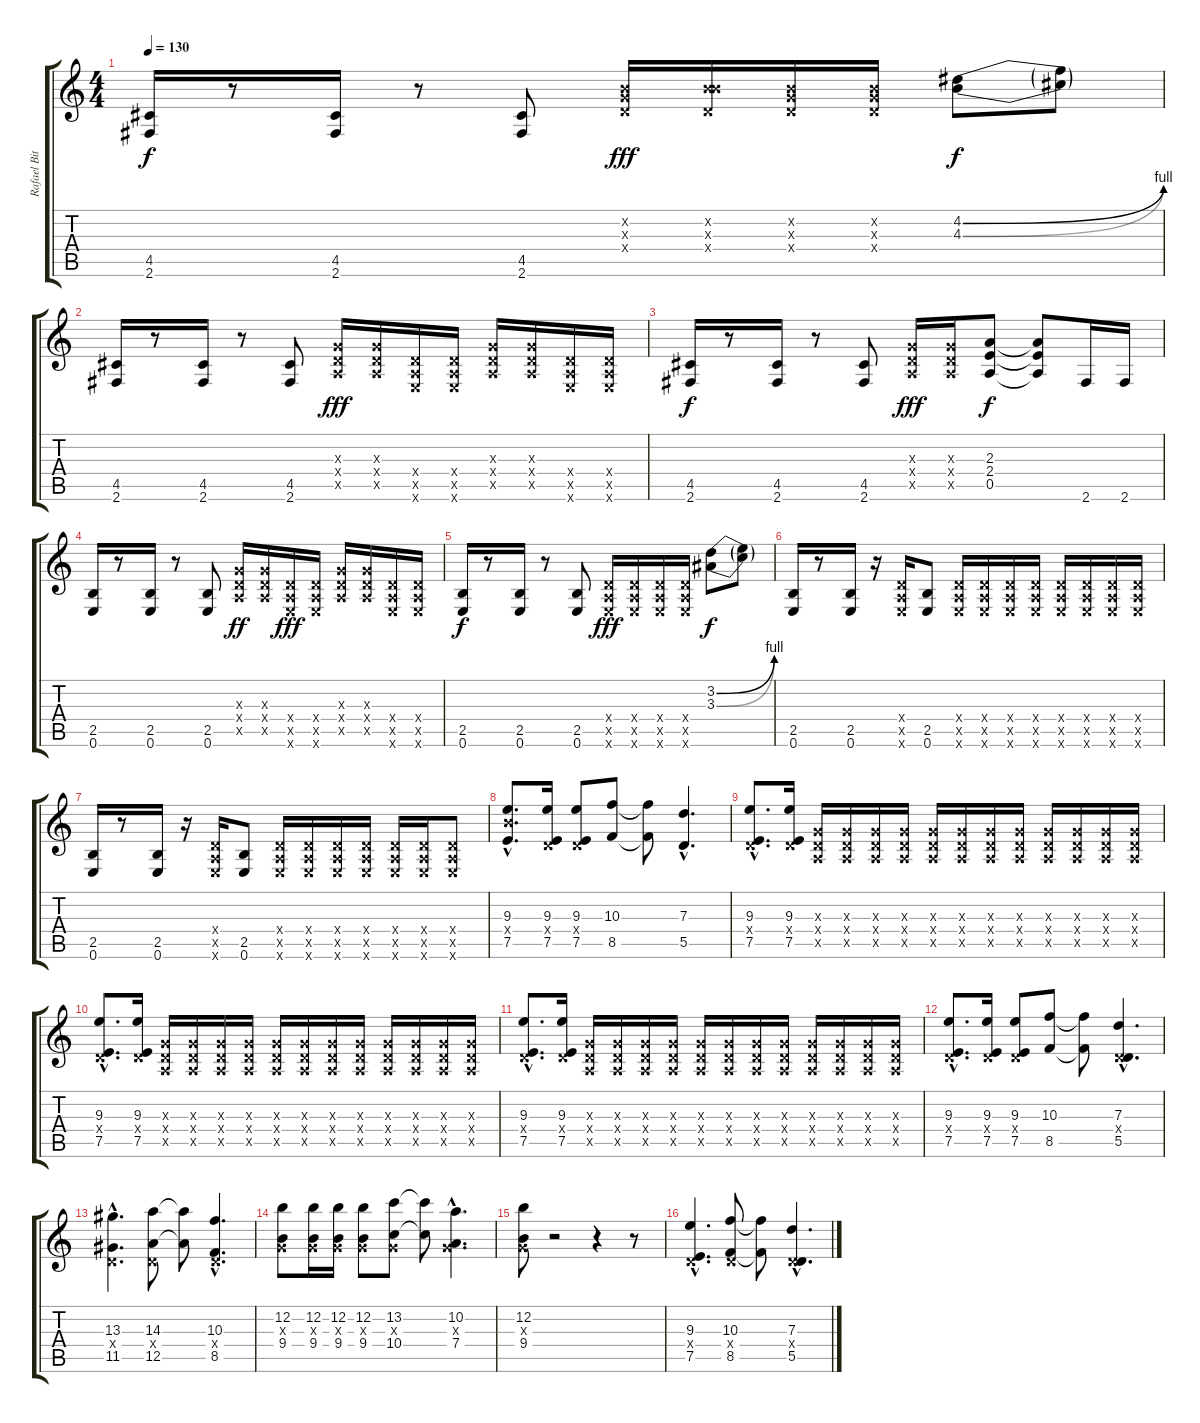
\track ("Rafael Bittencourt" "Rafael Bit") {instrument distortionguitar}
\staff {score tabs}
\tuning (E4 B3 G3 D3 A2 E2) {hide}
\ts (4 4)
\tempo 130
\clef g2
\ks c
(4.5 2.6).16{dy f} r.8 (4.5 2.6).16 r.8 (4.5 2.6).8 (0.2{x} 0.3{x} 0.4{x}).16{dy fff} (0.2{x} 4.3{x} 0.4{x}).16 (0.2{x} 0.3{x} 0.4{x}).16 (0.2{x} 0.3{x} 0.4{x}).16 (4.2{be (bend 0 0 60 4)} 4.3{be (bend 0 0 60 4)}).8{dy f} (4.2{t} 4.3{t}).8 |
(4.5 2.6).16 r.8 (4.5 2.6).16 r.8 (4.5 2.6).8 (0.3{x} 0.4{x} 0.5{x}).16{dy fff} (0.3{x} 0.4{x} 0.5{x}).16 (0.4{x} 0.5{x} 0.6{x}).16 (0.4{x} 0.5{x} 0.6{x}).16 (0.3{x} 0.4{x} 0.5{x}).16 (0.3{x} 0.4{x} 0.5{x}).16 (0.4{x} 0.5{x} 0.6{x}).16 (0.4{x} 0.5{x} 0.6{x}).16 |
(4.5 2.6).16{dy f} r.8 (4.5 2.6).16 r.8 (4.5 2.6).8 (0.3{x} 0.4{x} 0.5{x}).16{dy fff} (0.3{x} 0.4{x} 0.5{x}).16 (2.3 2.4 0.5).8{dy f} (2.3{t} 2.4{t} 0.5{t}).8 2.6.16 2.6.16 |
(2.5 0.6).16 r.8 (2.5 0.6).16 r.8 (2.5 0.6).8 (0.3{x} 0.4{x} 0.5{x}).16{dy ff} (0.3{x} 0.4{x} 0.5{x}).16 (0.4{x} 0.5{x} 0.6{x}).16{dy fff} (0.4{x} 0.5{x} 0.6{x}).16 (0.3{x} 0.4{x} 0.5{x}).16 (0.3{x} 0.4{x} 0.5{x}).16 (0.4{x} 0.5{x} 0.6{x}).16 (0.4{x} 0.5{x} 0.6{x}).16 |
(2.5 0.6).16{dy f} r.8 (2.5 0.6).16 r.8 (2.5 0.6).8 (0.4{x} 0.5{x} 0.6{x}).16{dy fff} (0.4{x} 0.5{x} 0.6{x}).16 (0.4{x} 0.5{x} 0.6{x}).16 (0.4{x} 0.5{x} 0.6{x}).16 (3.2{be (bend 0 0 60 4)} 3.3{be (bend 0 0 60 4)}).8{dy f} (3.2{t} 3.3{t}).8 |
(2.5 0.6).16 r.8 (2.5 0.6).16 r.16 (0.4{x} 0.5{x} 0.6{x}).16 (2.5 0.6).8 (0.4{x} 0.5{x} 0.6{x}).16 (0.4{x} 0.5{x} 0.6{x}).16 (0.4{x} 0.5{x} 0.6{x}).16 (0.4{x} 0.5{x} 0.6{x}).16 (0.4{x} 0.5{x} 0.6{x}).16 (0.4{x} 0.5{x} 0.6{x}).16 (0.4{x} 0.5{x} 0.6{x}).16 (0.4{x} 0.5{x} 0.6{x}).16 |
(2.5 0.6).16 r.8 (2.5 0.6).16 r.16 (0.4{x} 0.5{x} 0.6{x}).16 (2.5 0.6).8 (0.4{x} 0.5{x} 0.6{x}).16 (0.4{x} 0.5{x} 0.6{x}).16 (0.4{x} 0.5{x} 0.6{x}).16 (0.4{x} 0.5{x} 0.6{x}).16 (0.4{x} 0.5{x} 0.6{x}).16 (0.4{x} 0.5{x} 0.6{x}).16 (0.4{x} 0.5{x} 0.6{x}).8 |
(9.3{hac} 9.4{hac x} 7.5{hac}).8{d} (9.3 0.4{x} 7.5).16 (9.3 0.4{x} 7.5).8 (10.3 8.5).8 (10.3{t} 8.5{t}).8 (7.3{hac} 5.5{hac}).4{d} |
(9.3{hac} 0.4{hac x} 7.5{hac}).8{d} (9.3 0.4{x} 7.5).16 (0.3{x} 0.4{x} 0.5{x}).16 (0.3{x} 0.4{x} 0.5{x}).16 (0.3{x} 0.4{x} 0.5{x}).16 (0.3{x} 0.4{x} 0.5{x}).16 (0.3{x} 0.4{x} 0.5{x}).16 (0.3{x} 0.4{x} 0.5{x}).16 (0.3{x} 0.4{x} 0.5{x}).16 (0.3{x} 0.4{x} 0.5{x}).16 (0.3{x} 0.4{x} 0.5{x}).16 (0.3{x} 0.4{x} 0.5{x}).16 (0.3{x} 0.4{x} 0.5{x}).16 (0.3{x} 0.4{x} 0.5{x}).16 |
(9.3{hac} 0.4{hac x} 7.5{hac}).8{d} (9.3 0.4{x} 7.5).16 (0.3{x} 0.4{x} 0.5{x}).16 (0.3{x} 0.4{x} 0.5{x}).16 (0.3{x} 0.4{x} 0.5{x}).16 (0.3{x} 0.4{x} 0.5{x}).16 (0.3{x} 0.4{x} 0.5{x}).16 (0.3{x} 0.4{x} 0.5{x}).16 (0.3{x} 0.4{x} 0.5{x}).16 (0.3{x} 0.4{x} 0.5{x}).16 (0.3{x} 0.4{x} 0.5{x}).16 (0.3{x} 0.4{x} 0.5{x}).16 (0.3{x} 0.4{x} 0.5{x}).16 (0.3{x} 0.4{x} 0.5{x}).16 |
(9.3{hac} 0.4{hac x} 7.5{hac}).8{d} (9.3 0.4{x} 7.5).16 (0.3{x} 0.4{x} 0.5{x}).16 (0.3{x} 0.4{x} 0.5{x}).16 (0.3{x} 0.4{x} 0.5{x}).16 (0.3{x} 0.4{x} 0.5{x}).16 (0.3{x} 0.4{x} 0.5{x}).16 (0.3{x} 0.4{x} 0.5{x}).16 (0.3{x} 0.4{x} 0.5{x}).16 (0.3{x} 0.4{x} 0.5{x}).16 (0.3{x} 0.4{x} 0.5{x}).16 (0.3{x} 0.4{x} 0.5{x}).16 (0.3{x} 0.4{x} 0.5{x}).16 (0.3{x} 0.4{x} 0.5{x}).16 |
(9.3{hac} 0.4{hac x} 7.5{hac}).8{d} (9.3 0.4{x} 7.5).16 (9.3 0.4{x} 7.5).8 (10.3 8.5).8 (10.3{t} 8.5{t}).8 (7.3{hac} 0.4{hac x} 5.5{hac}).4{d} |
(13.3{hac} 0.4{hac x} 11.5{hac}).4{d} (14.3 0.4{x} 12.5).8 (14.3{t} 12.5{t}).8 (10.3{hac} 0.4{hac x} 8.5{hac}).4{d} |
(12.2 0.3{x} 9.4).8 (12.2 0.3{x} 9.4).16 (12.2 0.3{x} 9.4).16 (12.2 0.3{x} 9.4).8 (13.2 0.3{x} 10.4).8 (13.2{t} 10.4{t}).8 (10.2{hac} 0.3{hac x} 7.4{hac}).4{d} |
(12.2 0.3{x} 9.4).8 r.2 r.4 r.8 |
(9.3{hac} 0.4{hac x} 7.5{hac}).4{d} (10.3 0.4{x} 8.5).8 (10.3{t} 8.5{t}).8 (7.3{hac} 0.4{hac x} 5.5{hac}).4{d}
